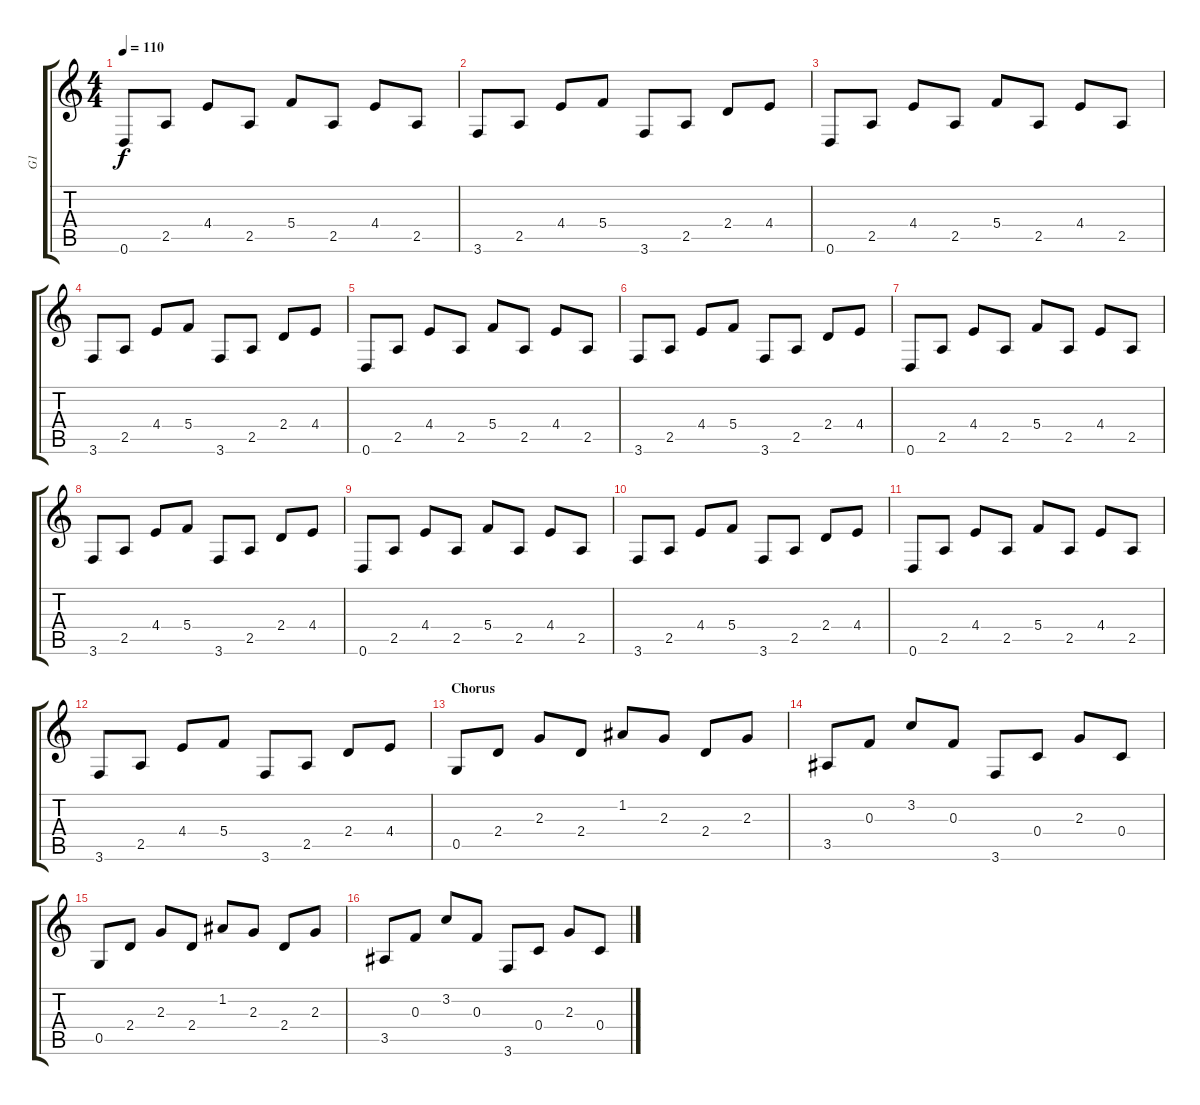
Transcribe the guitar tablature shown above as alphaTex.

\track ("G1" "G1") {instrument acousticguitarsteel}
\staff {score tabs}
\tuning (D4 A3 F3 C3 G2 D2) {hide}
\ts (4 4)
\tempo 110
\clef g2
\ks c
0.6.8{dy f} 2.5.8 4.4.8 2.5.8 5.4.8 2.5.8 4.4.8 2.5.8 |
3.6.8 2.5.8 4.4.8 5.4.8 3.6.8 2.5.8 2.4.8 4.4.8 |
0.6.8 2.5.8 4.4.8 2.5.8 5.4.8 2.5.8 4.4.8 2.5.8 |
3.6.8 2.5.8 4.4.8 5.4.8 3.6.8 2.5.8 2.4.8 4.4.8 |
0.6.8 2.5.8 4.4.8 2.5.8 5.4.8 2.5.8 4.4.8 2.5.8 |
3.6.8 2.5.8 4.4.8 5.4.8 3.6.8 2.5.8 2.4.8 4.4.8 |
0.6.8 2.5.8 4.4.8 2.5.8 5.4.8 2.5.8 4.4.8 2.5.8 |
3.6.8 2.5.8 4.4.8 5.4.8 3.6.8 2.5.8 2.4.8 4.4.8 |
0.6.8 2.5.8 4.4.8 2.5.8 5.4.8 2.5.8 4.4.8 2.5.8 |
3.6.8 2.5.8 4.4.8 5.4.8 3.6.8 2.5.8 2.4.8 4.4.8 |
0.6.8 2.5.8 4.4.8 2.5.8 5.4.8 2.5.8 4.4.8 2.5.8 |
3.6.8 2.5.8 4.4.8 5.4.8 3.6.8 2.5.8 2.4.8 4.4.8 |
\section ("" "Chorus")
0.5.8 2.4.8 2.3.8 2.4.8 1.2.8 2.3.8 2.4.8 2.3.8 |
3.5.8 0.3.8 3.2.8 0.3.8 3.6.8 0.4.8 2.3.8 0.4.8 |
0.5.8 2.4.8 2.3.8 2.4.8 1.2.8 2.3.8 2.4.8 2.3.8 |
3.5.8 0.3.8 3.2.8 0.3.8 3.6.8 0.4.8 2.3.8 0.4.8
